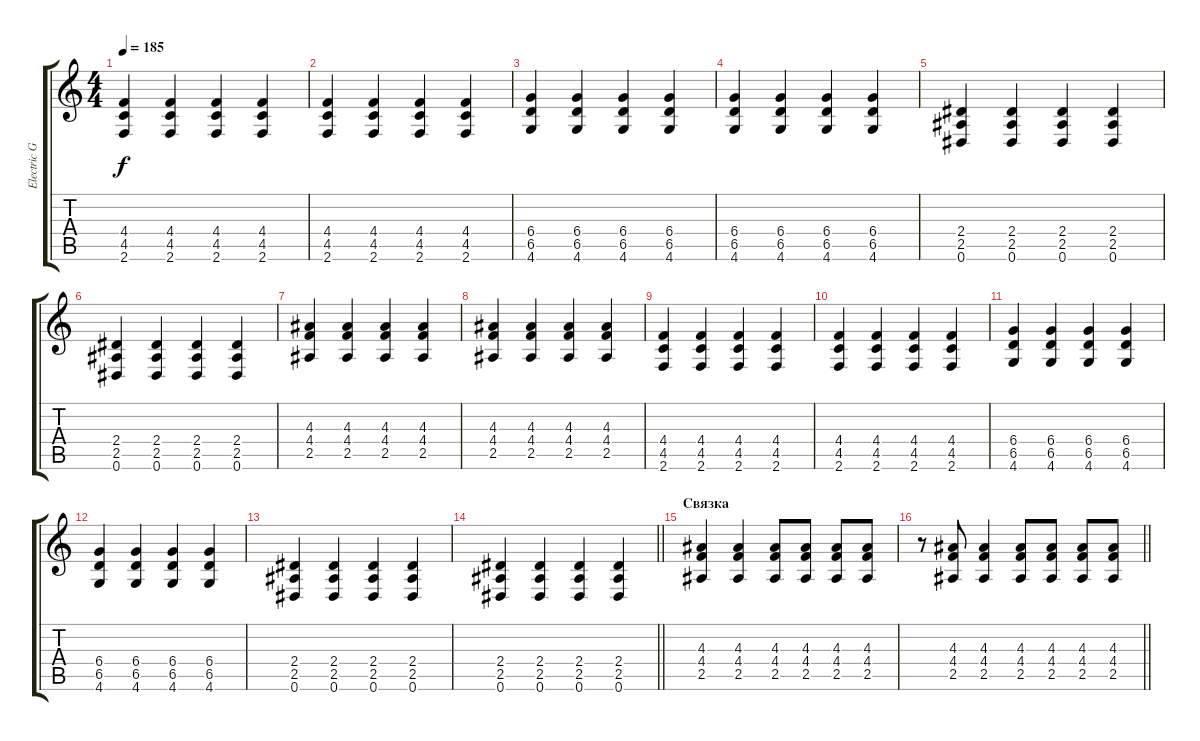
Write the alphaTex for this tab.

\track ("Electric Guitar" "Electric G") {instrument distortionguitar}
\staff {score tabs}
\tuning (Eb4 Bb3 Gb3 Db3 Ab2 Eb2) {hide}
\ts (4 4)
\tempo 185
\clef g2
\ks c
(4.4 4.5 2.6).4{dy f} (4.4 4.5 2.6).4 (4.4 4.5 2.6).4 (4.4 4.5 2.6).4 |
(4.4 4.5 2.6).4 (4.4 4.5 2.6).4 (4.4 4.5 2.6).4 (4.4 4.5 2.6).4 |
(6.4 6.5 4.6).4 (6.4 6.5 4.6).4 (6.4 6.5 4.6).4 (6.4 6.5 4.6).4 |
(6.4 6.5 4.6).4 (6.4 6.5 4.6).4 (6.4 6.5 4.6).4 (6.4 6.5 4.6).4 |
(2.4 2.5 0.6).4 (2.4 2.5 0.6).4 (2.4 2.5 0.6).4 (2.4 2.5 0.6).4 |
(2.4 2.5 0.6).4 (2.4 2.5 0.6).4 (2.4 2.5 0.6).4 (2.4 2.5 0.6).4 |
(4.3 4.4 2.5).4 (4.3 4.4 2.5).4 (4.3 4.4 2.5).4 (4.3 4.4 2.5).4 |
(4.3 4.4 2.5).4 (4.3 4.4 2.5).4 (4.3 4.4 2.5).4 (4.3 4.4 2.5).4 |
(4.4 4.5 2.6).4 (4.4 4.5 2.6).4 (4.4 4.5 2.6).4 (4.4 4.5 2.6).4 |
(4.4 4.5 2.6).4 (4.4 4.5 2.6).4 (4.4 4.5 2.6).4 (4.4 4.5 2.6).4 |
(6.4 6.5 4.6).4 (6.4 6.5 4.6).4 (6.4 6.5 4.6).4 (6.4 6.5 4.6).4 |
(6.4 6.5 4.6).4 (6.4 6.5 4.6).4 (6.4 6.5 4.6).4 (6.4 6.5 4.6).4 |
(2.4 2.5 0.6).4 (2.4 2.5 0.6).4 (2.4 2.5 0.6).4 (2.4 2.5 0.6).4 |
\barLineRight lightlight
(2.4 2.5 0.6).4 (2.4 2.5 0.6).4 (2.4 2.5 0.6).4 (2.4 2.5 0.6).4 |
\section ("" "Связка")
(4.3 4.4 2.5).4 (4.3 4.4 2.5).4 (4.3 4.4 2.5).8 (4.3 4.4 2.5).8 (4.3 4.4 2.5).8 (4.3 4.4 2.5).8 |
\barLineRight lightlight
r.8 (4.3 4.4 2.5).8 (4.3 4.4 2.5).4 (4.3 4.4 2.5).8 (4.3 4.4 2.5).8 (4.3 4.4 2.5).8 (4.3 4.4 2.5).8
